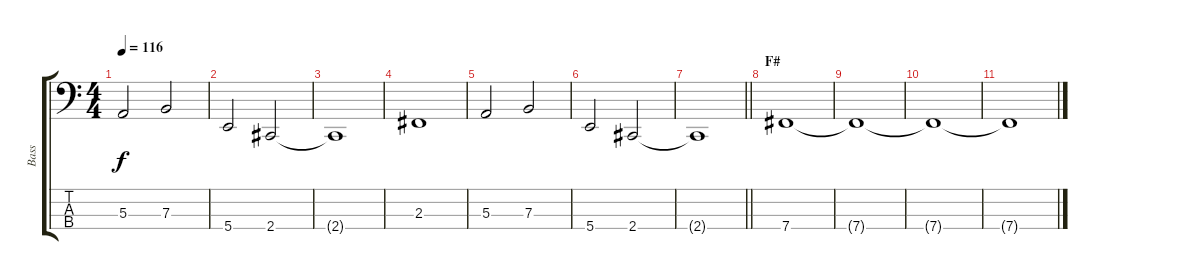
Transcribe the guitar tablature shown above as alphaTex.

\track ("Bass" "Bass") {instrument electricbassfinger}
\staff {score tabs}
\tuning (D2 A1 E1 B0) {hide}
\ts (4 4)
\tempo 116
\clef f4
\ks c
5.3.2{dy f} 7.3.2 |
5.4.2 2.4.2 |
2.4{t}.1 |
2.3.1 |
5.3.2 7.3.2 |
5.4.2 2.4.2 |
\barLineRight lightlight
2.4{t}.1 |
\section ("" "F#")
7.4.1 |
7.4{t}.1 |
7.4{t}.1 |
7.4{t}.1
